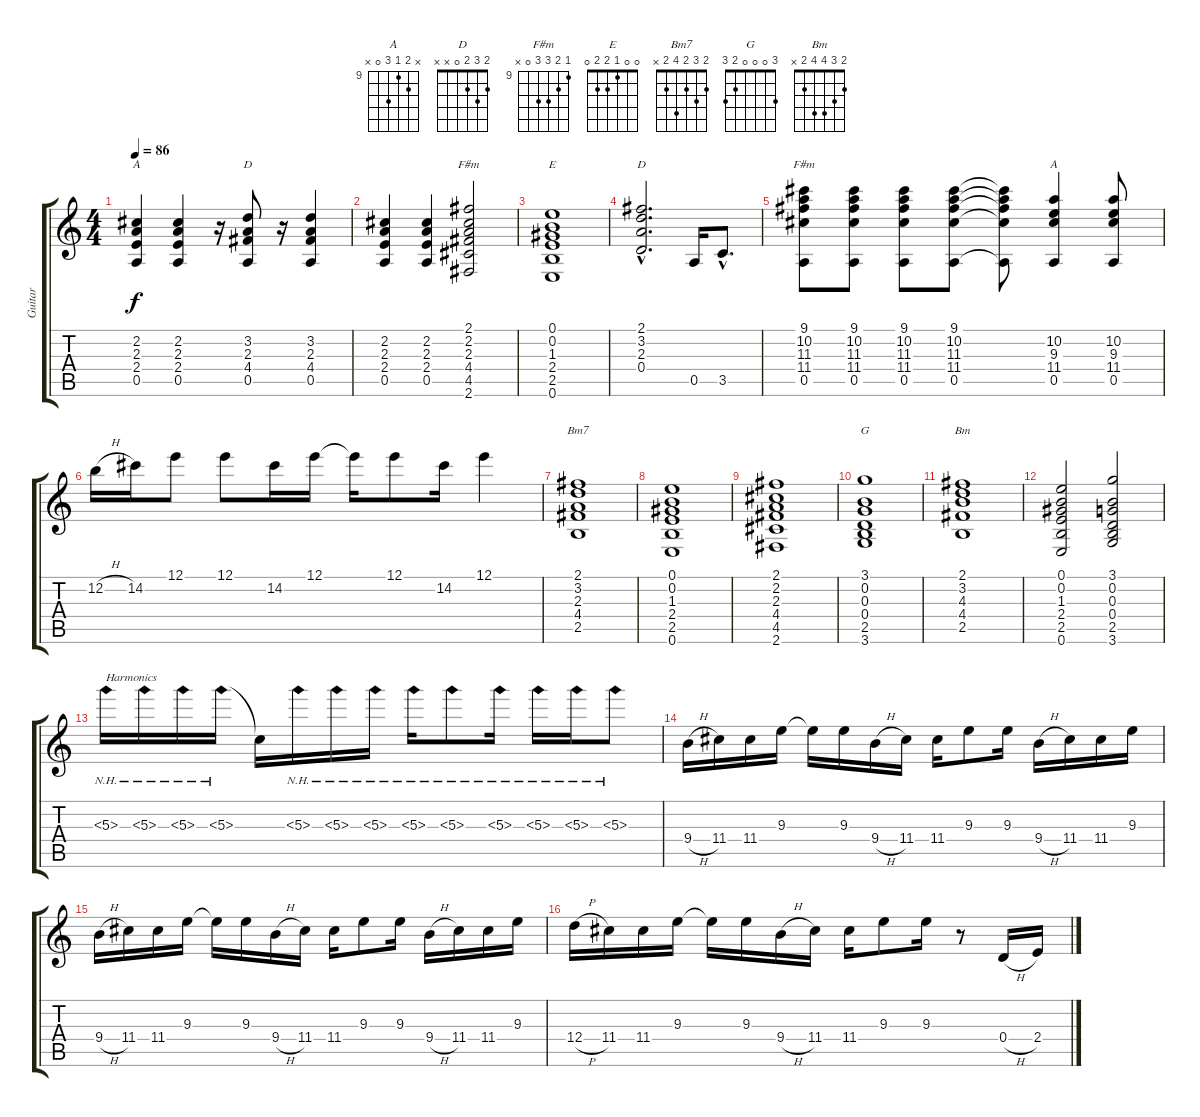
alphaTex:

\track ("Guitar" "Guitar") {instrument distortionguitar}
\staff {score tabs}
\tuning (E4 B3 G3 D3 A2 E2) {hide}
\chord ("A" x 2 2 2 0 x)
\chord ("D" x 3 2 4 0 x)
\chord ("F#m" 2 2 2 4 4 2)
\chord ("E" 0 0 1 2 2 0)
\chord ("D" 2 3 2 0 x x)
\chord ("F#m" 9 10 11 11 0 x) {firstfret 9}
\chord ("A" x 10 9 11 0 x) {firstfret 9}
\chord ("Bm7" 2 3 2 4 2 x)
\chord ("G" 3 0 0 0 2 3)
\chord ("Bm" 2 3 4 4 2 x)
\ts (4 4)
\tempo 86
\clef g2
\ks c
(2.2 2.3 2.4 0.5).4{ch "A" dy f} (2.2 2.3 2.4 0.5).4 r.16 (3.2 2.3 4.4 0.5).8{ch "D"} r.16 (3.2 2.3 4.4 0.5).4 |
(2.2 2.3 2.4 0.5).4 (2.2 2.3 2.4 0.5).4 (2.1 2.2 2.3 4.4 4.5 2.6).2{ch "F#m"} |
(0.1 0.2 1.3 2.4 2.5 0.6).1{ch "E"} |
(2.1{hac} 3.2{hac} 2.3{hac} 0.4{hac}).2{d ch "D"} 0.5.16 3.5{hac}.8{d} |
(9.1 10.2 11.3 11.4 0.5).8{ch "F#m"} (9.1 10.2 11.3 11.4 0.5).8 (9.1 10.2 11.3 11.4 0.5).8 (9.1 10.2 11.3 11.4 0.5).8 (9.1{t} 10.2{t} 11.3{t} 11.4{t} 0.5{t}).8 (10.2 9.3 11.4 0.5).4{ch "A"} (10.2 9.3 11.4 0.5).8 |
12.2{h}.16 14.2.16 12.1.8 12.1.8 14.2.16 12.1.16 12.1{t}.16 12.1.8 14.2.16 12.1.4 |
(2.1 3.2 2.3 4.4 2.5).1{ch "Bm7"} |
(0.1 0.2 1.3 2.4 2.5 0.6).1 |
(2.1 2.2 2.3 4.4 4.5 2.6).1 |
(3.1 0.2 0.3 0.4 2.5 3.6).1{ch "G"} |
(2.1 3.2 4.3 4.4 2.5).1{ch "Bm"} |
(0.1 0.2 1.3 2.4 2.5 0.6).2 (3.1 0.2 0.3 0.4 2.5 3.6).2 |
5.3{nh}.16{txt "Harmonics"} 5.3{nh}.16 5.3{nh}.16 5.3{nh}.16 5.3{t}.16 5.3{nh}.16 5.3{nh}.16 5.3{nh}.16 5.3{nh}.16 5.3{nh}.8 5.3{nh}.16 5.3{nh}.16 5.3{nh}.16 5.3{nh}.8 |
9.4{h}.16 11.4.16 11.4.16 9.3.16 9.3{t}.16 9.3.16 9.4{h}.16 11.4.16 11.4.16 9.3.8 9.3.16 9.4{h}.16 11.4.16 11.4.16 9.3.16 |
9.4{h}.16 11.4.16 11.4.16 9.3.16 9.3{t}.16 9.3.16 9.4{h}.16 11.4.16 11.4.16 9.3.8 9.3.16 9.4{h}.16 11.4.16 11.4.16 9.3.16 |
12.4{h}.16 11.4.16 11.4.16 9.3.16 9.3{t}.16 9.3.16 9.4{h}.16 11.4.16 11.4.16 9.3.8 9.3.16 r.8 0.4{h}.16 2.4.16
